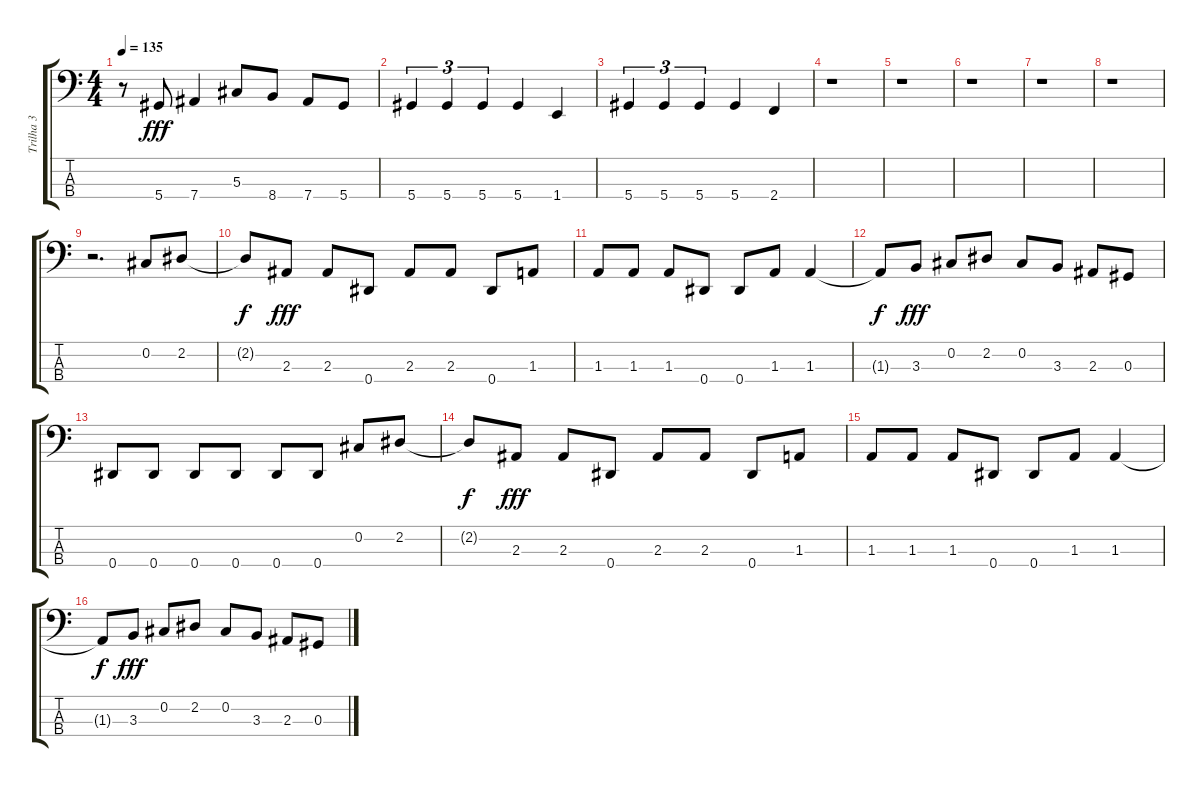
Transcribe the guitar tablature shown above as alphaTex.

\track ("Trilha 3" "Trilha 3") {instrument electricbasspick}
\staff {score tabs}
\tuning (Gb2 Db2 Ab1 Eb1) {hide}
\ts (4 4)
\tempo 135
\clef f4
\ks c
r.8{dy fff} 5.4.8 7.4.4 5.3.8 8.4.8 7.4.8 5.4.8 |
5.4.4{tu (3 2)} 5.4.4{tu (3 2)} 5.4.4{tu (3 2)} 5.4.4 1.4.4 |
5.4.4{tu (3 2)} 5.4.4{tu (3 2)} 5.4.4{tu (3 2)} 5.4.4 2.4.4 |
r.1 |
r.1 |
r.1 |
r.1 |
r.1 |
r.2{d} 0.2.8 2.2.8 |
2.2{t}.8{dy f} 2.3.8{dy fff} 2.3.8 0.4.8 2.3.8 2.3.8 0.4.8 1.3.8 |
1.3.8 1.3.8 1.3.8 0.4.8 0.4.8 1.3.8 1.3.4 |
1.3{t}.8{dy f} 3.3.8{dy fff} 0.2.8 2.2.8 0.2.8 3.3.8 2.3.8 0.3.8 |
0.4.8 0.4.8 0.4.8 0.4.8 0.4.8 0.4.8 0.2.8 2.2.8 |
2.2{t}.8{dy f} 2.3.8{dy fff} 2.3.8 0.4.8 2.3.8 2.3.8 0.4.8 1.3.8 |
1.3.8 1.3.8 1.3.8 0.4.8 0.4.8 1.3.8 1.3.4 |
1.3{t}.8{dy f} 3.3.8{dy fff} 0.2.8 2.2.8 0.2.8 3.3.8 2.3.8 0.3.8
